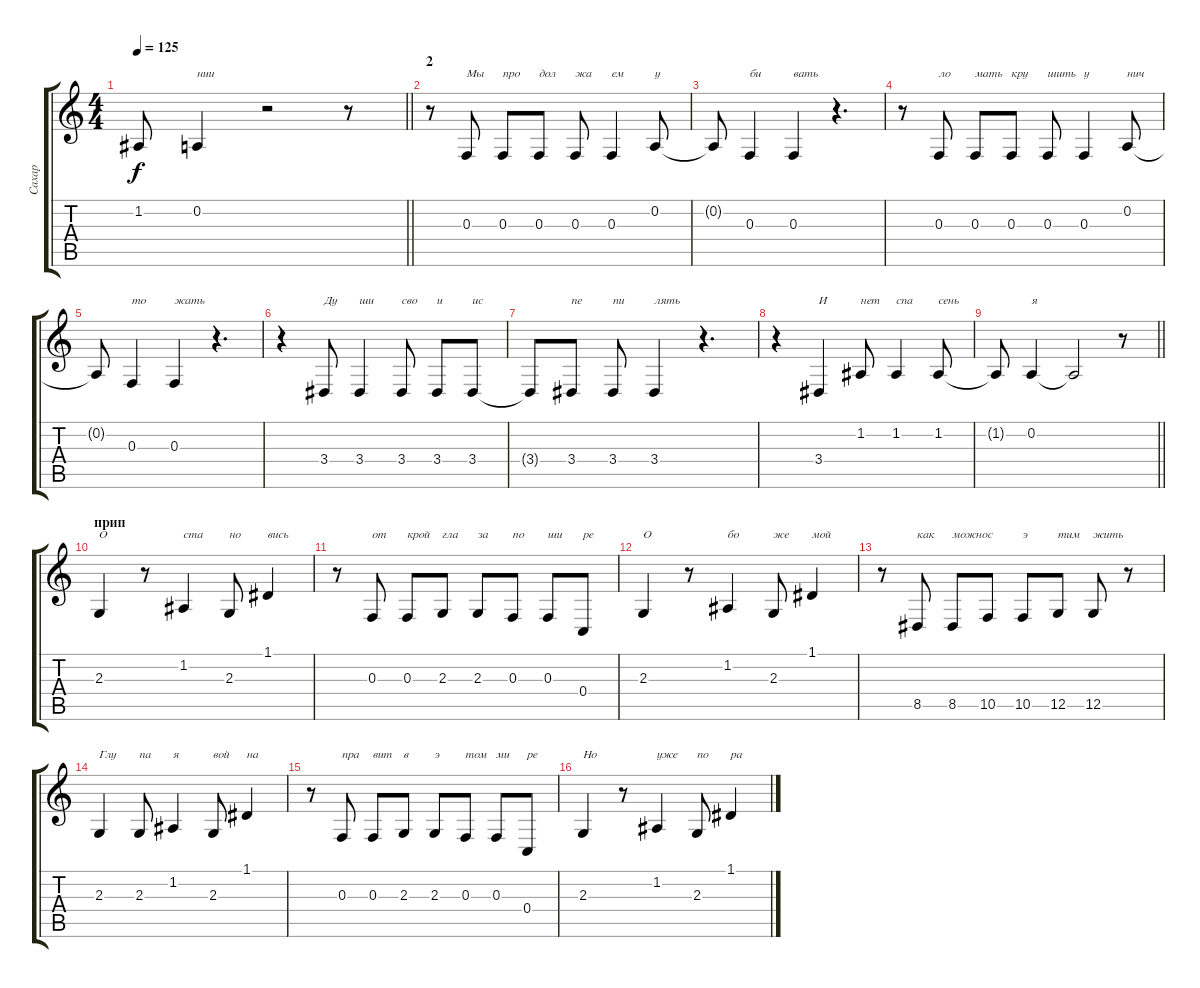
\track ("Сахар" "Сахар") {instrument tuba}
\staff {score tabs}
\tuning (D4 A3 F3 C3 G2 C2) {hide}
\ts (4 4)
\tempo 125
\clef g2
\barLineRight lightlight
\ks c
1.2{t}.8{dy f} 0.2.4{txt "нии"} r.2 r.8 |
\section ("" "2")
r.8 0.3.8{txt "Мы"} 0.3.8{txt "про"} 0.3.8{txt "дол"} 0.3.8{txt "жа"} 0.3.4{txt "ем"} 0.2.8{txt "у"} |
0.2{t}.8 0.3.4{txt "би"} 0.3.4{txt "вать"} r.4{d} |
r.8 0.3.8{txt "ло"} 0.3.8{txt "мать"} 0.3.8{txt "кру"} 0.3.8{txt "шить"} 0.3.4{txt "у"} 0.2.8{txt "нич"} |
0.2{t}.8 0.3.4{txt "то"} 0.3.4{txt "жать"} r.4{d} |
r.4 3.4.8{txt "Ду"} 3.4.4{txt "ши"} 3.4.8{txt "сво"} 3.4.8{txt "и"} 3.4.8{txt "ис"} |
3.4{t}.8 3.4.8{txt "пе"} 3.4.8{txt "пи"} 3.4.4{txt "лять"} r.4{d} |
r.4 3.4.4{txt "И"} 1.2.8{txt "нет"} 1.2.4{txt "спа"} 1.2.8{txt "сень"} |
\barLineRight lightlight
1.2{t}.8 0.2.4{txt "я"} 0.2{t}.2 r.8 |
\section ("" "прип")
2.3.4{txt "О"} r.8 1.2.4{txt "ста"} 2.3.8{txt "но"} 1.1.4{txt "вись"} |
r.8 0.3.8{txt "от"} 0.3.8{txt "крой"} 2.3.8{txt "гла"} 2.3.8{txt "за"} 0.3.8{txt "по"} 0.3.8{txt "ши"} 0.4.8{txt "ре"} |
2.3.4{txt "О"} r.8 1.2.4{txt "бо"} 2.3.8{txt "же"} 1.1.4{txt "мой"} |
r.8 8.5.8{txt "как"} 8.5.8{txt "можно"} 10.5.8{txt "с"} 10.5.8{txt "э"} 12.5.8{txt "тим"} 12.5.8{txt "жить"} r.8 |
2.3.4{txt "Глу"} 2.3.8{txt "па"} 1.2.4{txt "я"} 2.3.8{txt "вой"} 1.1.4{txt "на"} |
r.8 0.3.8{txt "пра"} 0.3.8{txt "вит"} 2.3.8{txt "в"} 2.3.8{txt "э"} 0.3.8{txt "том"} 0.3.8{txt "ми"} 0.4.8{txt "ре"} |
2.3.4{txt "Но"} r.8 1.2.4{txt "уже"} 2.3.8{txt "по"} 1.1.4{txt "ра"}
